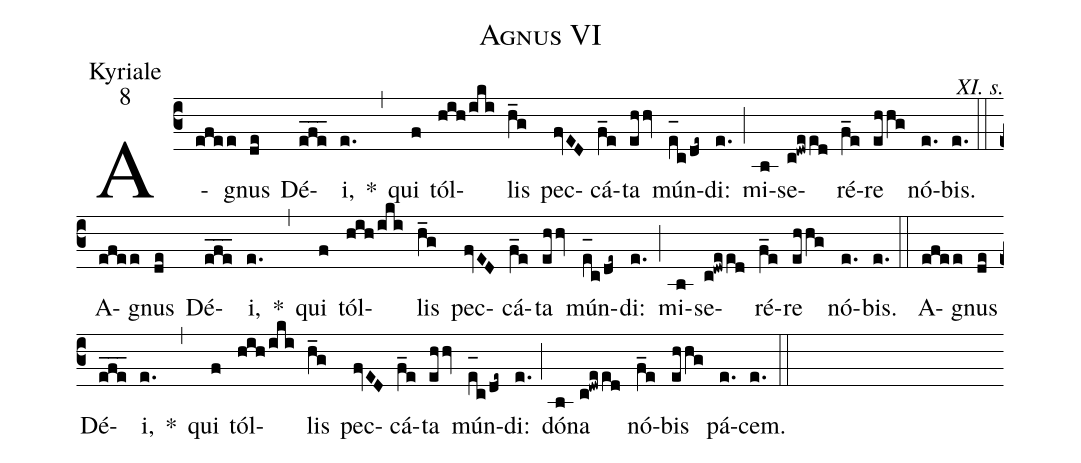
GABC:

name:Agnus VI;
office-part:Kyriale;
mode:8;
commentary:XI. s.;
%%
(c3) A(efee)gnus(de) Dé(efe___)i,(e.) *(,) qui(f) tól(hih/iki)lis(h_g) pec(fvED)cá(f_e)ta(ehhv) mún(e_[oh:h]c/de~)di:(e.) (;) mi(b)se(c!dweed)ré(f_e)re(ehhg) nó(e.)bis.(e.) (::)
A(efee)gnus(de) Dé(efe___)i,(e.) *(,) qui(f) tól(hih/iki)lis(h_g) pec(fvED)cá(f_e)ta(ehhv) mún(e_[oh:h]c/de~)di:(e.) (;) mi(b)se(c!dweed)ré(f_e)re(ehhg) nó(e.)bis.(e.) (::)
A(efee)gnus(de) Dé(efe___)i,(e.) *(,) qui(f) tól(hih/iki)lis(h_g) pec(fvED)cá(f_e)ta(ehhv) mún(e_[oh:h]c/de~)di:(e.) (;) dó(b)na(c!dweed) nó(f_e)bis(ehhg) pá(e.)cem.(e.) (::)
